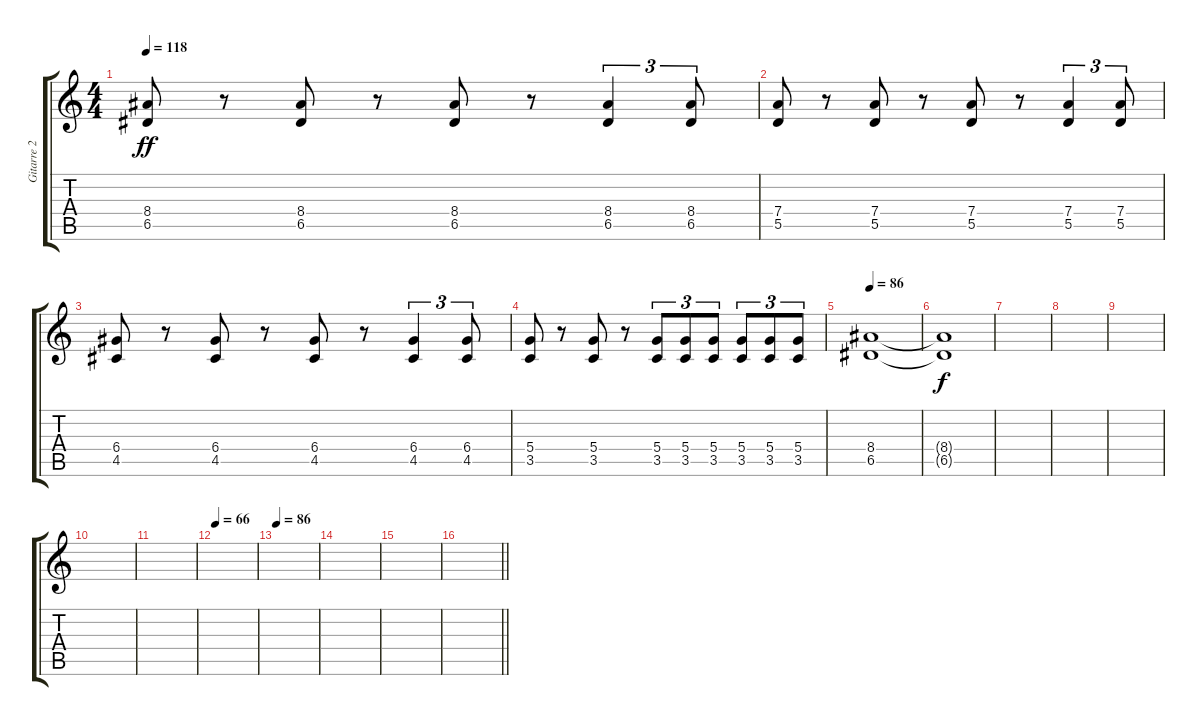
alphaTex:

\track ("Gitarre 2" "Gitarre 2") {instrument distortionguitar}
\staff {score tabs}
\tuning (E4 B3 G3 D3 A2 E2) {hide}
\ts (4 4)
\tempo 118
\clef g2
\ks c
(8.4 6.5).8{dy ff} r.8 (8.4 6.5).8 r.8 (8.4 6.5).8 r.8 (8.4 6.5).4{tu (3 2)} (8.4 6.5).8{tu (3 2)} |
(7.4 5.5).8 r.8 (7.4 5.5).8 r.8 (7.4 5.5).8 r.8 (7.4 5.5).4{tu (3 2)} (7.4 5.5).8{tu (3 2)} |
(6.4 4.5).8 r.8 (6.4 4.5).8 r.8 (6.4 4.5).8 r.8 (6.4 4.5).4{tu (3 2)} (6.4 4.5).8{tu (3 2)} |
(5.4 3.5).8 r.8 (5.4 3.5).8 r.8 (5.4 3.5).8{tu (3 2)} (5.4 3.5).8{tu (3 2)} (5.4 3.5).8{tu (3 2)} (5.4 3.5).8{tu (3 2)} (5.4 3.5).8{tu (3 2)} (5.4 3.5).8{tu (3 2)} |
\tempo 86
(8.4 6.5).1 |
(8.4{t} 6.5{t}).1{dy f} |
|
|
|
|
|
\tempo 66
|
\tempo 86
|
|
|
\barLineRight lightlight
